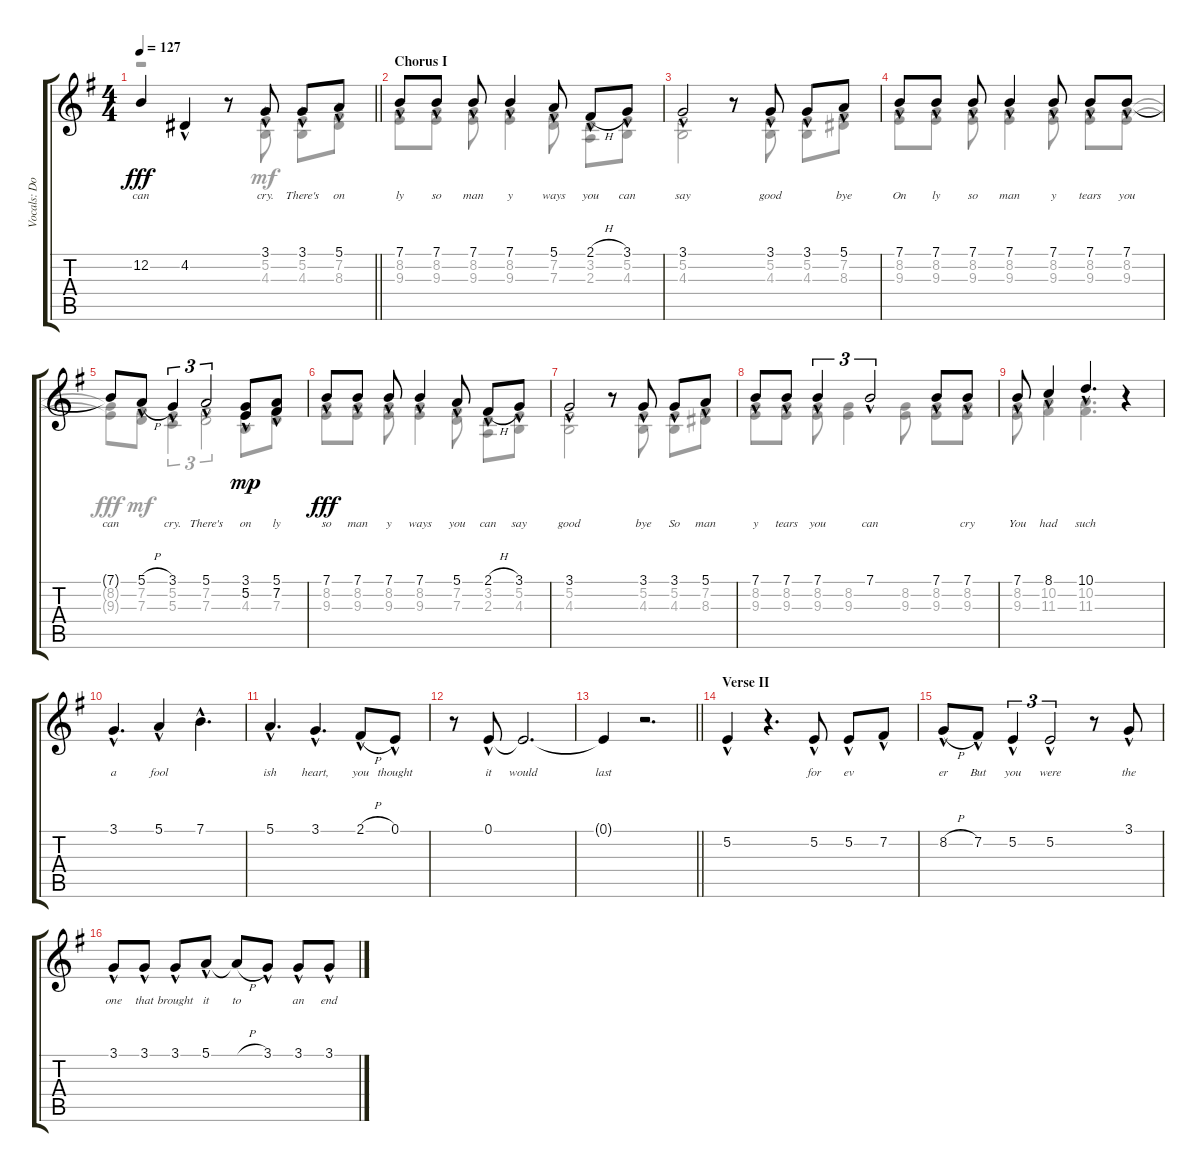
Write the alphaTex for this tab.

\track ("Vocals: Don" "Vocals: Do") {instrument lead2sawtooth}
\staff {score tabs}
\tuning (E4 B3 G3 D3 A2 E2) {hide}
\voice
\ts (4 4)
\tempo 127
\clef g2
\barLineRight lightlight
\ks g
12.2{t}.4{lyrics (0 "can") lyrics (1 "") lyrics (2 "") lyrics (3 "") lyrics (4 "") dy fff} 4.2{hac}.4{lyrics (0 "") lyrics (1 "") lyrics (2 "") lyrics (3 "") lyrics (4 "")} r.8 3.1{hac}.8{lyrics (0 "cry.") lyrics (1 "") lyrics (2 "") lyrics (3 "") lyrics (4 "")} 3.1{hac}.8{lyrics (0 "There's") lyrics (1 "") lyrics (2 "") lyrics (3 "") lyrics (4 "")} 5.1{hac}.8{lyrics (0 "on") lyrics (1 "") lyrics (2 "") lyrics (3 "") lyrics (4 "")} |
\section ("" "Chorus I")
7.1{hac}.8{lyrics (0 "ly") lyrics (1 "") lyrics (2 "") lyrics (3 "") lyrics (4 "")} 7.1{hac}.8{lyrics (0 "so") lyrics (1 "") lyrics (2 "") lyrics (3 "") lyrics (4 "")} 7.1{hac}.8{lyrics (0 "man") lyrics (1 "") lyrics (2 "") lyrics (3 "") lyrics (4 "")} 7.1{hac}.4{lyrics (0 "y") lyrics (1 "") lyrics (2 "") lyrics (3 "") lyrics (4 "")} 5.1{hac}.8{lyrics (0 "ways") lyrics (1 "") lyrics (2 "") lyrics (3 "") lyrics (4 "")} 2.1{h hac}.8{lyrics (0 "you") lyrics (1 "") lyrics (2 "") lyrics (3 "") lyrics (4 "")} 3.1{hac}.8{lyrics (0 "can") lyrics (1 "") lyrics (2 "") lyrics (3 "") lyrics (4 "")} |
3.1{hac}.2{lyrics (0 "say") lyrics (1 "") lyrics (2 "") lyrics (3 "") lyrics (4 "")} r.8 3.1{hac}.8{lyrics (0 "good") lyrics (1 "") lyrics (2 "") lyrics (3 "") lyrics (4 "")} 3.1{hac}.8{lyrics (0 "") lyrics (1 "") lyrics (2 "") lyrics (3 "") lyrics (4 "")} 5.1{hac}.8{lyrics (0 "bye") lyrics (1 "") lyrics (2 "") lyrics (3 "") lyrics (4 "")} |
7.1{hac}.8{lyrics (0 "On") lyrics (1 "") lyrics (2 "") lyrics (3 "") lyrics (4 "")} 7.1{hac}.8{lyrics (0 "ly") lyrics (1 "") lyrics (2 "") lyrics (3 "") lyrics (4 "")} 7.1{hac}.8{lyrics (0 "so") lyrics (1 "") lyrics (2 "") lyrics (3 "") lyrics (4 "")} 7.1{hac}.4{lyrics (0 "man") lyrics (1 "") lyrics (2 "") lyrics (3 "") lyrics (4 "")} 7.1{hac}.8{lyrics (0 "y") lyrics (1 "") lyrics (2 "") lyrics (3 "") lyrics (4 "")} 7.1{hac}.8{lyrics (0 "tears") lyrics (1 "") lyrics (2 "") lyrics (3 "") lyrics (4 "")} 7.1{hac}.8{lyrics (0 "you") lyrics (1 "") lyrics (2 "") lyrics (3 "") lyrics (4 "")} |
7.1{t}.8{lyrics (0 "can") lyrics (1 "") lyrics (2 "") lyrics (3 "") lyrics (4 "")} 5.1{h hac}.8{lyrics (0 "") lyrics (1 "") lyrics (2 "") lyrics (3 "") lyrics (4 "")} 3.1{hac}.4{tu (3 2) lyrics (0 "cry.") lyrics (1 "") lyrics (2 "") lyrics (3 "") lyrics (4 "")} 5.1{hac}.2{tu (3 2) lyrics (0 "There's") lyrics (1 "") lyrics (2 "") lyrics (3 "") lyrics (4 "")} (3.1{hac} 5.2).8{lyrics (0 "on") lyrics (1 "") lyrics (2 "") lyrics (3 "") lyrics (4 "") dy mp} (5.1{hac} 7.2).8{lyrics (0 "ly") lyrics (1 "") lyrics (2 "") lyrics (3 "") lyrics (4 "")} |
7.1{hac}.8{lyrics (0 "so") lyrics (1 "") lyrics (2 "") lyrics (3 "") lyrics (4 "") dy fff} 7.1{hac}.8{lyrics (0 "man") lyrics (1 "") lyrics (2 "") lyrics (3 "") lyrics (4 "")} 7.1{hac}.8{lyrics (0 "y") lyrics (1 "") lyrics (2 "") lyrics (3 "") lyrics (4 "")} 7.1{hac}.4{lyrics (0 "ways") lyrics (1 "") lyrics (2 "") lyrics (3 "") lyrics (4 "")} 5.1{hac}.8{lyrics (0 "you") lyrics (1 "") lyrics (2 "") lyrics (3 "") lyrics (4 "")} 2.1{h hac}.8{lyrics (0 "can") lyrics (1 "") lyrics (2 "") lyrics (3 "") lyrics (4 "")} 3.1{hac}.8{lyrics (0 "say") lyrics (1 "") lyrics (2 "") lyrics (3 "") lyrics (4 "")} |
3.1{hac}.2{lyrics (0 "good") lyrics (1 "") lyrics (2 "") lyrics (3 "") lyrics (4 "")} r.8 3.1{hac}.8{lyrics (0 "bye") lyrics (1 "") lyrics (2 "") lyrics (3 "") lyrics (4 "")} 3.1{hac}.8{lyrics (0 "So") lyrics (1 "") lyrics (2 "") lyrics (3 "") lyrics (4 "")} 5.1{hac}.8{lyrics (0 "man") lyrics (1 "") lyrics (2 "") lyrics (3 "") lyrics (4 "")} |
7.1{hac}.8{lyrics (0 "y") lyrics (1 "") lyrics (2 "") lyrics (3 "") lyrics (4 "")} 7.1{hac}.8{lyrics (0 "tears") lyrics (1 "") lyrics (2 "") lyrics (3 "") lyrics (4 "")} 7.1{hac}.4{tu (3 2) lyrics (0 "you") lyrics (1 "") lyrics (2 "") lyrics (3 "") lyrics (4 "")} 7.1{hac}.2{tu (3 2) lyrics (0 "can") lyrics (1 "") lyrics (2 "") lyrics (3 "") lyrics (4 "")} 7.1{hac}.8{lyrics (0 "") lyrics (1 "") lyrics (2 "") lyrics (3 "") lyrics (4 "")} 7.1{hac}.8{lyrics (0 "cry") lyrics (1 "") lyrics (2 "") lyrics (3 "") lyrics (4 "")} |
7.1{hac}.8{lyrics (0 "You") lyrics (1 "") lyrics (2 "") lyrics (3 "") lyrics (4 "")} 8.1{hac}.4{lyrics (0 "had") lyrics (1 "") lyrics (2 "") lyrics (3 "") lyrics (4 "")} 10.1{hac}.4{d lyrics (0 "such") lyrics (1 "") lyrics (2 "") lyrics (3 "") lyrics (4 "")} r.4 |
3.1{hac}.4{d lyrics (0 "a") lyrics (1 "") lyrics (2 "") lyrics (3 "") lyrics (4 "")} 5.1{hac}.4{lyrics (0 "fool") lyrics (1 "") lyrics (2 "") lyrics (3 "") lyrics (4 "")} 7.1{hac}.4{d lyrics (0 "") lyrics (1 "") lyrics (2 "") lyrics (3 "") lyrics (4 "")} |
5.1{hac}.4{d lyrics (0 "ish") lyrics (1 "") lyrics (2 "") lyrics (3 "") lyrics (4 "")} 3.1{hac}.4{d lyrics (0 "heart,") lyrics (1 "") lyrics (2 "") lyrics (3 "") lyrics (4 "")} 2.1{h hac}.8{lyrics (0 "you") lyrics (1 "") lyrics (2 "") lyrics (3 "") lyrics (4 "")} 0.1{hac}.8{lyrics (0 "thought") lyrics (1 "") lyrics (2 "") lyrics (3 "") lyrics (4 "")} |
r.8 0.1{hac}.8{lyrics (0 "it") lyrics (1 "") lyrics (2 "") lyrics (3 "") lyrics (4 "")} 0.1{t}.2{d lyrics (0 "would") lyrics (1 "") lyrics (2 "") lyrics (3 "") lyrics (4 "")} |
\barLineRight lightlight
0.1{t}.4{lyrics (0 "last") lyrics (1 "") lyrics (2 "") lyrics (3 "") lyrics (4 "")} r.2{d} |
\section ("" "Verse II")
5.2{hac}.4{lyrics (0 "") lyrics (1 "") lyrics (2 "") lyrics (3 "") lyrics (4 "")} r.4{d} 5.2{hac}.8{lyrics (0 "for") lyrics (1 "") lyrics (2 "") lyrics (3 "") lyrics (4 "")} 5.2{hac}.8{lyrics (0 "ev") lyrics (1 "") lyrics (2 "") lyrics (3 "") lyrics (4 "")} 7.2{hac}.8{lyrics (0 "") lyrics (1 "") lyrics (2 "") lyrics (3 "") lyrics (4 "")} |
8.2{h hac}.8{lyrics (0 "er") lyrics (1 "") lyrics (2 "") lyrics (3 "") lyrics (4 "")} 7.2{hac}.8{lyrics (0 "But") lyrics (1 "") lyrics (2 "") lyrics (3 "") lyrics (4 "")} 5.2{hac}.4{tu (3 2) lyrics (0 "you") lyrics (1 "") lyrics (2 "") lyrics (3 "") lyrics (4 "")} 5.2{hac}.2{tu (3 2) lyrics (0 "were") lyrics (1 "") lyrics (2 "") lyrics (3 "") lyrics (4 "")} r.8 3.1{hac}.8{lyrics (0 "the") lyrics (1 "") lyrics (2 "") lyrics (3 "") lyrics (4 "")} |
3.1{hac}.8{lyrics (0 "one") lyrics (1 "") lyrics (2 "") lyrics (3 "") lyrics (4 "")} 3.1{hac}.8{lyrics (0 "that") lyrics (1 "") lyrics (2 "") lyrics (3 "") lyrics (4 "")} 3.1{hac}.8{lyrics (0 "brought") lyrics (1 "") lyrics (2 "") lyrics (3 "") lyrics (4 "")} 5.1{hac}.8{lyrics (0 "it") lyrics (1 "") lyrics (2 "") lyrics (3 "") lyrics (4 "")} 5.1{h t}.8{lyrics (0 "to") lyrics (1 "") lyrics (2 "") lyrics (3 "") lyrics (4 "")} 3.1{hac}.8{lyrics (0 "") lyrics (1 "") lyrics (2 "") lyrics (3 "") lyrics (4 "")} 3.1{hac}.8{lyrics (0 "an") lyrics (1 "") lyrics (2 "") lyrics (3 "") lyrics (4 "")} 3.1{h hac}.8{lyrics (0 "end") lyrics (1 "") lyrics (2 "") lyrics (3 "") lyrics (4 "")}
\voice
\clef g2
\ottava regular
\simile none
\barLineRight lightlight
\ks g
r.2{dy mp} r.8 (5.2{hac} 4.3{hac}).8{dy mf} (5.2{hac} 4.3{hac}).8 (7.2{hac} 8.3{hac}).8 |
(8.2 9.3).8 (8.2 9.3).8 (8.2 9.3).8 (8.2 9.3).4 (7.2 7.3).8 (3.2 2.3).8 (5.2 4.3).8 |
(5.2 4.3).2 r.8 (5.2 4.3).8 (5.2 4.3).8 (7.2 8.3).8 |
(8.2 9.3).8 (8.2 9.3).8 (8.2 9.3).8 (8.2 9.3).4 (8.2 9.3).8 (8.2 9.3).8 (8.2 9.3).8 |
(8.2{t} 9.3{t}).8{dy fff} (7.2 7.3).8{dy mf} (5.2 5.3).4{tu (3 2)} (7.2 7.3).2{tu (3 2)} (5.2 4.3).8 (7.2 7.3).8 |
(8.2 9.3).8 (8.2 9.3).8 (8.2 9.3).8 (8.2 9.3).4 (7.2 7.3).8 (3.2 2.3).8 (5.2 4.3).8 |
(5.2 4.3).2 r.8 (5.2 4.3).8 (5.2 4.3).8 (7.2 8.3).8 |
(8.2 9.3).8 (8.2 9.3).8 (8.2 9.3).8 (8.2 9.3).4 (8.2 9.3).8 (8.2 9.3).8 (8.2 9.3).8 |
(8.2 9.3).8 (10.2 11.3).4 (10.2 11.3).4{d} r.4 |
|
|
|
\barLineRight lightlight
|
|
|
